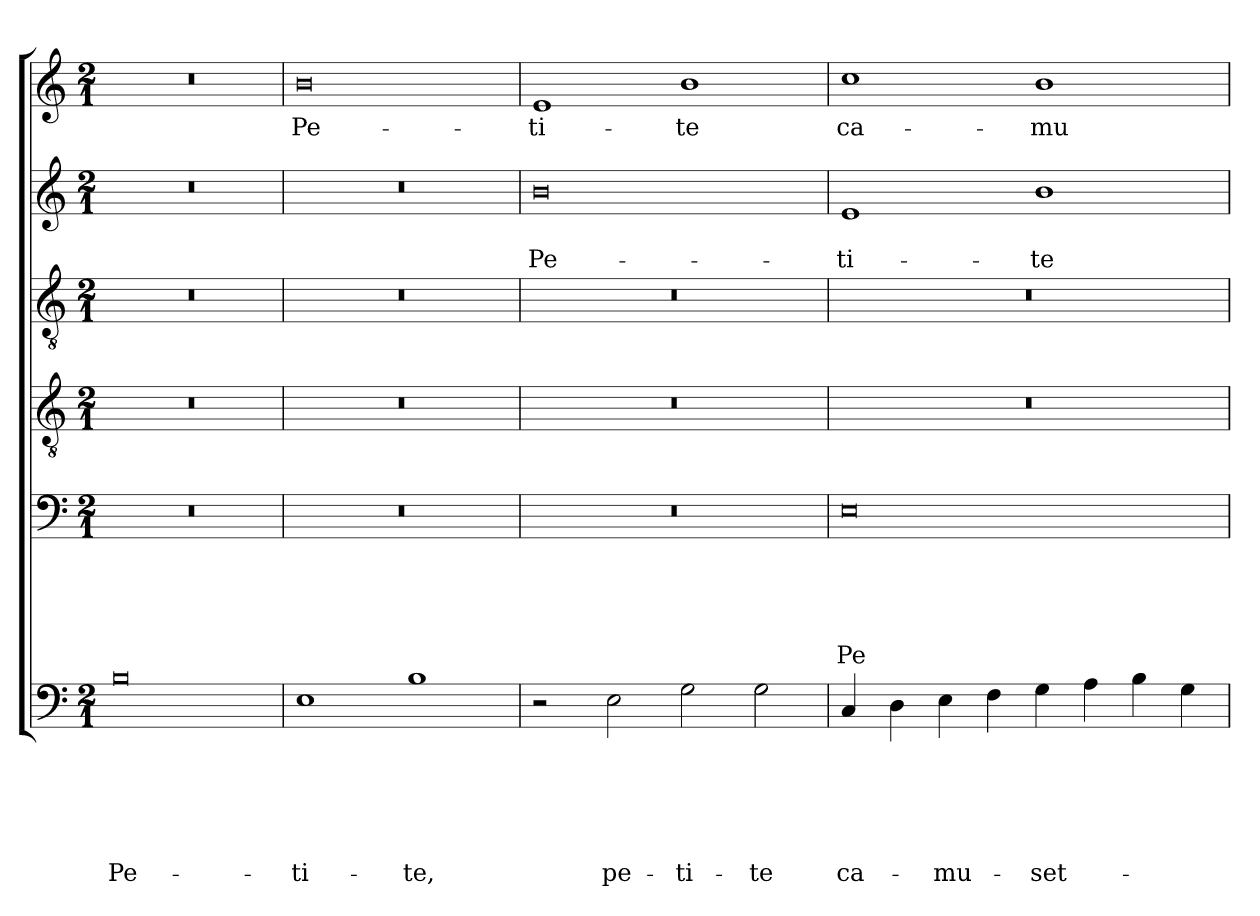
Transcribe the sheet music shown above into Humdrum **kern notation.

**kern	**text	**text	**text	**text	**text	**text	**kern	**text	**text	**text	**text	**text	**kern	**kern	**kern	**text	**text	**kern	**text
*part6	*part6	*part6	*part6	*part6	*part6	*part6	*part5	*part5	*part5	*part5	*part5	*part5	*part4	*part3	*part2	*part2	*part2	*part1	*part1
*staff6	*staff6	*staff6	*staff6	*staff6	*staff6	*staff6	*staff5	*staff5	*staff5	*staff5	*staff5	*staff5	*staff4	*staff3	*staff2	*staff2	*staff2	*staff1	*staff1
*clefF4	*	*	*	*	*	*	*clefF4	*	*	*	*	*	*clefGv2	*clefGv2	*clefG2	*	*	*clefG2	*
*k[]	*	*	*	*	*	*	*k[]	*	*	*	*	*	*k[]	*k[]	*k[]	*	*	*k[]	*
*C:	*	*	*	*	*	*	*C:	*	*	*	*	*	*C:	*C:	*C:	*	*	*C:	*
*M2/1	*	*	*	*	*	*	*M2/1	*	*	*	*	*	*M2/1	*M2/1	*M2/1	*	*	*M2/1	*
=1	=1	=1	=1	=1	=1	=1	=1	=1	=1	=1	=1	=1	=1	=1	=1	=1	=1	=1	=1
!	!	!	!	!	!	!LO:LY:b	!	!	!	!	!	!	!	!	!	!	!	!	!
0B	.	.	.	.	.	Pe-	0r	.	.	.	.	.	0r	0r	0r	.	.	0r	.
=2	=2	=2	=2	=2	=2	=2	=2	=2	=2	=2	=2	=2	=2	=2	=2	=2	=2	=2	=2
!	!	!	!	!	!	!LO:LY:b	!	!	!	!	!	!	!	!	!	!	!	!	!LO:LY:b
1E	.	.	.	.	.	-ti-	0r	.	.	.	.	.	0r	0r	0r	.	.	0b	Pe-
!	!	!	!	!	!	!LO:LY:b	!	!	!	!	!	!	!	!	!	!	!	!	!
1B	.	.	.	.	.	-te,	.	.	.	.	.	.	.	.	.	.	.	.	.
=3	=3	=3	=3	=3	=3	=3	=3	=3	=3	=3	=3	=3	=3	=3	=3	=3	=3	=3	=3
!	!	!	!	!	!	!	!	!	!	!	!	!	!	!	!	!	!LO:LY:b	!	!LO:LY:b
2r	.	.	.	.	.	.	0r	.	.	.	.	.	0r	0r	0b	.	Pe-	1e	-ti-
!	!	!	!	!	!	!LO:LY:b	!	!	!	!	!	!	!	!	!	!	!	!	!
2E\	.	.	.	.	.	pe-	.	.	.	.	.	.	.	.	.	.	.	.	.
!	!	!	!	!	!	!LO:LY:b	!	!	!	!	!	!	!	!	!	!	!	!	!LO:LY:b
2G\	.	.	.	.	.	-ti-	.	.	.	.	.	.	.	.	.	.	.	1b	-te
!	!	!	!	!	!	!LO:LY:b	!	!	!	!	!	!	!	!	!	!	!	!	!
2G\	.	.	.	.	.	-te	.	.	.	.	.	.	.	.	.	.	.	.	.
=4	=4	=4	=4	=4	=4	=4	=4	=4	=4	=4	=4	=4	=4	=4	=4	=4	=4	=4	=4
!	!	!	!	!	!	!LO:LY:b	!	!	!	!	!	!LO:LY:b	!	!	!	!	!LO:LY:b	!	!LO:LY:b
4C/	.	.	.	.	.	ca-	0E	.	.	.	.	Pe-	0r	0r	1e	.	-ti-	1cc	ca-
4D\	.	.	.	.	.	.	.	.	.	.	.	.	.	.	.	.	.	.	.
!	!	!	!	!	!	!LO:LY:b	!	!	!	!	!	!	!	!	!	!	!	!	!
4E\	.	.	.	.	.	-mu-	.	.	.	.	.	.	.	.	.	.	.	.	.
4F\	.	.	.	.	.	.	.	.	.	.	.	.	.	.	.	.	.	.	.
!	!	!	!	!	!	!LO:LY:b	!	!	!	!	!	!	!	!	!	!	!LO:LY:b	!	!LO:LY:b
4G\	.	.	.	.	.	-set-	.	.	.	.	.	.	.	.	1b	.	-te	1b	-mu-
4A\	.	.	.	.	.	.	.	.	.	.	.	.	.	.	.	.	.	.	.
4B\	.	.	.	.	.	.	.	.	.	.	.	.	.	.	.	.	.	.	.
4G\	.	.	.	.	.	.	.	.	.	.	.	.	.	.	.	.	.	.	.
=	=	=	=	=	=	=	=	=	=	=	=	=	=	=	=	=	=	=	=
*-	*-	*-	*-	*-	*-	*-	*-	*-	*-	*-	*-	*-	*-	*-	*-	*-	*-	*-	*-
